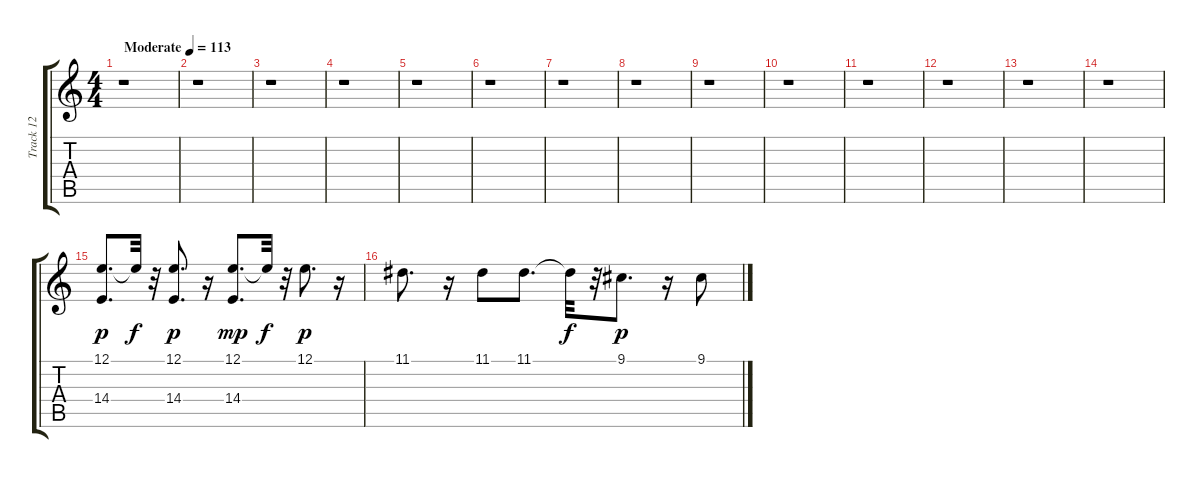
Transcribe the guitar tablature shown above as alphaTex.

\track ("Track 12" "Track 12") {instrument pad7halo}
\staff {score tabs}
\tuning (E4 B3 G3 D3 A2 E2) {hide}
\ts (4 4)
\tempo (113 "Moderate")
\clef g2
\ks c
r.1{dy p instrument pad7halo} |
r.1 |
r.1 |
r.1 |
r.1 |
r.1 |
r.1 |
r.1 |
r.1 |
r.1 |
r.1 |
r.1 |
r.1 |
r.1 |
(12.1 14.4).8{d} 12.1{t}.32{dy f} r.32 (12.1 14.4).8{d dy p} r.16 (12.1 14.4).8{d dy mp} 12.1{t}.32{dy f} r.32 12.1.8{d dy p} r.16 |
11.1.8{d} r.16 11.1.8 11.1.8{d} 11.1{t}.32{dy f} r.32 9.1.8{d dy p} r.16 9.1.8
